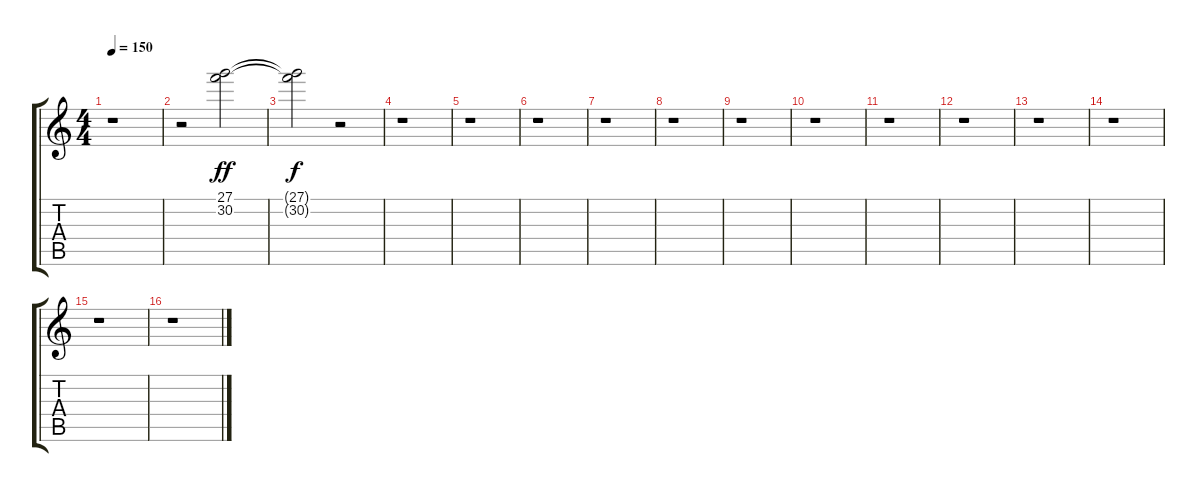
\track "" {instrument stringensemble1}
\staff {score tabs}
\tuning (E4 B3 G3 D3 A2 E2) {hide}
\ts (4 4)
\tempo 150
\clef g2
\ks c
r.1{dy f} |
r.2 (27.1 30.2).2{dy ff} |
(27.1{t} 30.2{t}).2{dy f} r.2 |
r.1 |
r.1 |
r.1 |
r.1 |
r.1 |
r.1 |
r.1 |
r.1 |
r.1 |
r.1 |
r.1 |
r.1 |
r.1
